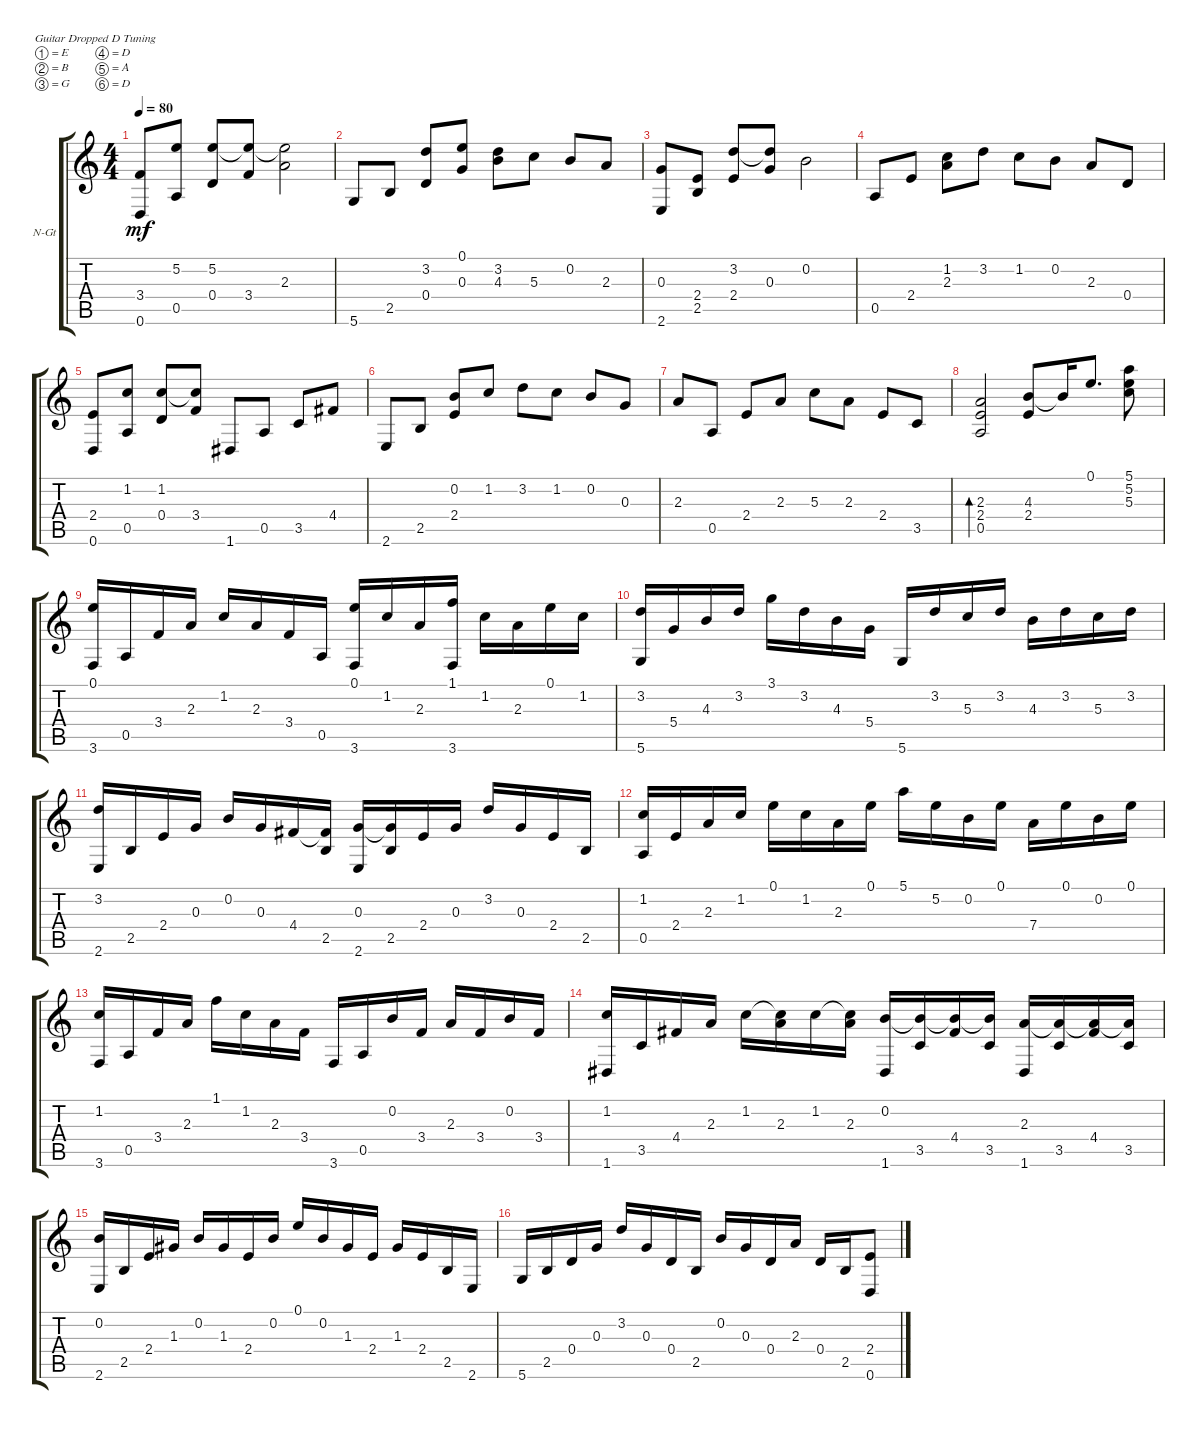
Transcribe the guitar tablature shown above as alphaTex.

\defaultSystemsLayout 4
\bracketExtendMode groupsimilarinstruments
\firstSystemTrackNameOrientation horizontal
\otherSystemsTrackNameOrientation horizontal
\track ("Nylon Guitar" "N-Gt") {instrument acousticguitarnylon}
\staff {score tabs}
\tuning (E4 B3 G3 D3 A2 D2)
\ts (4 4)
\tempo 80
\clef g2
\ks c
(3.4 0.6).8{dy mf} (5.2 0.5).8 (5.2 0.4).8 (3.4 5.2{t}).8 (2.3 5.2{t}).2 |
5.6.8 2.5.8 (0.4 3.2).8 (0.1 0.3).8 (3.2 4.3).8 5.3.8 0.2.8 2.3.8 |
(0.3 2.6).8 (2.5 2.4).8 (2.4 3.2).8 (0.3 3.2{t}).8 0.2.2 |
0.5.8 2.4.8 (2.3 1.2).8 3.2.8 1.2.8 0.2.8 2.3.8 0.4.8 |
(2.4 0.6).8 (1.2 0.5).8 (1.2 0.4).8 (3.4 1.2{t}).8 1.6.8 0.5.8 3.5.8 4.4.8 |
2.6.8 2.5.8 (2.4 0.2).8 1.2.8 3.2.8 1.2.8 0.2.8 0.3.8 |
2.3.8 0.5.8 2.4.8 2.3.8 5.3.8 2.3.8 2.4.8 3.5.8 |
(2.3 0.5 2.4).2{bd 187} (4.3 2.4).8 4.3{t}.16 0.1.8{d} (5.1 5.2 5.3).8 |
(0.1 3.6).16 0.5.16 3.4.16 2.3.16 1.2.16 2.3.16 3.4.16 0.5.16 (0.1 3.6).16 1.2.16 2.3.16 (1.1 3.6).16 1.2.16 2.3.16 0.1.16 1.2.16 |
(3.2 5.6).16 5.4.16 4.3.16 3.2.16 3.1.16 3.2.16 4.3.16 5.4.16 5.6.16 3.2.16 5.3.16 3.2.16 4.3.16 3.2.16 5.3.16 3.2.16 |
(3.2 2.6).16 2.5.16 2.4.16 0.3.16 0.2.16 0.3.16 4.4.16 (2.5 4.4{t}).16 (2.6 0.3).16 (2.5 0.3{t}).16 2.4.16 0.3.16 3.2.16 0.3.16 2.4.16 2.5.16 |
(1.2 0.5).16 2.4.16 2.3.16 1.2.16 0.1.16 1.2.16 2.3.16 0.1.16 5.1.16 5.2.16 0.2.16 0.1.16 7.4.16 0.1.16 0.2.16 0.1.16 |
(1.2 3.6).16 0.5.16 3.4.16 2.3.16 1.1.16 1.2.16 2.3.16 3.4.16 3.6.16 0.5.16 0.2.16 3.4.16 2.3.16 3.4.16 0.2.16 3.4.16 |
(1.2 1.6).16 3.5.16 4.4.16 2.3.16 1.2.16 (2.3 1.2{t}).16 1.2.16 (1.2{t} 2.3).16 (1.6 0.2).16 (3.5 0.2{t}).16 (4.4 0.2{t}).16 (3.5 0.2{t}).16 (2.3 1.6).16 (3.5 2.3{t}).16 (4.4 2.3{t}).16 (3.5 2.3{t}).16 |
(2.6 0.2).16 2.5.16 2.4.16 1.3.16 0.2.16 1.3.16 2.4.16 0.2.16 0.1.16 0.2.16 1.3.16 2.4.16 1.3.16 2.4.16 2.5.16 2.6.16 |
5.6.16 2.5.16 0.4.16 0.3.16 3.2.16 0.3.16 0.4.16 2.5.16 0.2.16 0.3.16 0.4.16 2.3.16 0.4.16 2.5.16 (2.4 0.6).8
